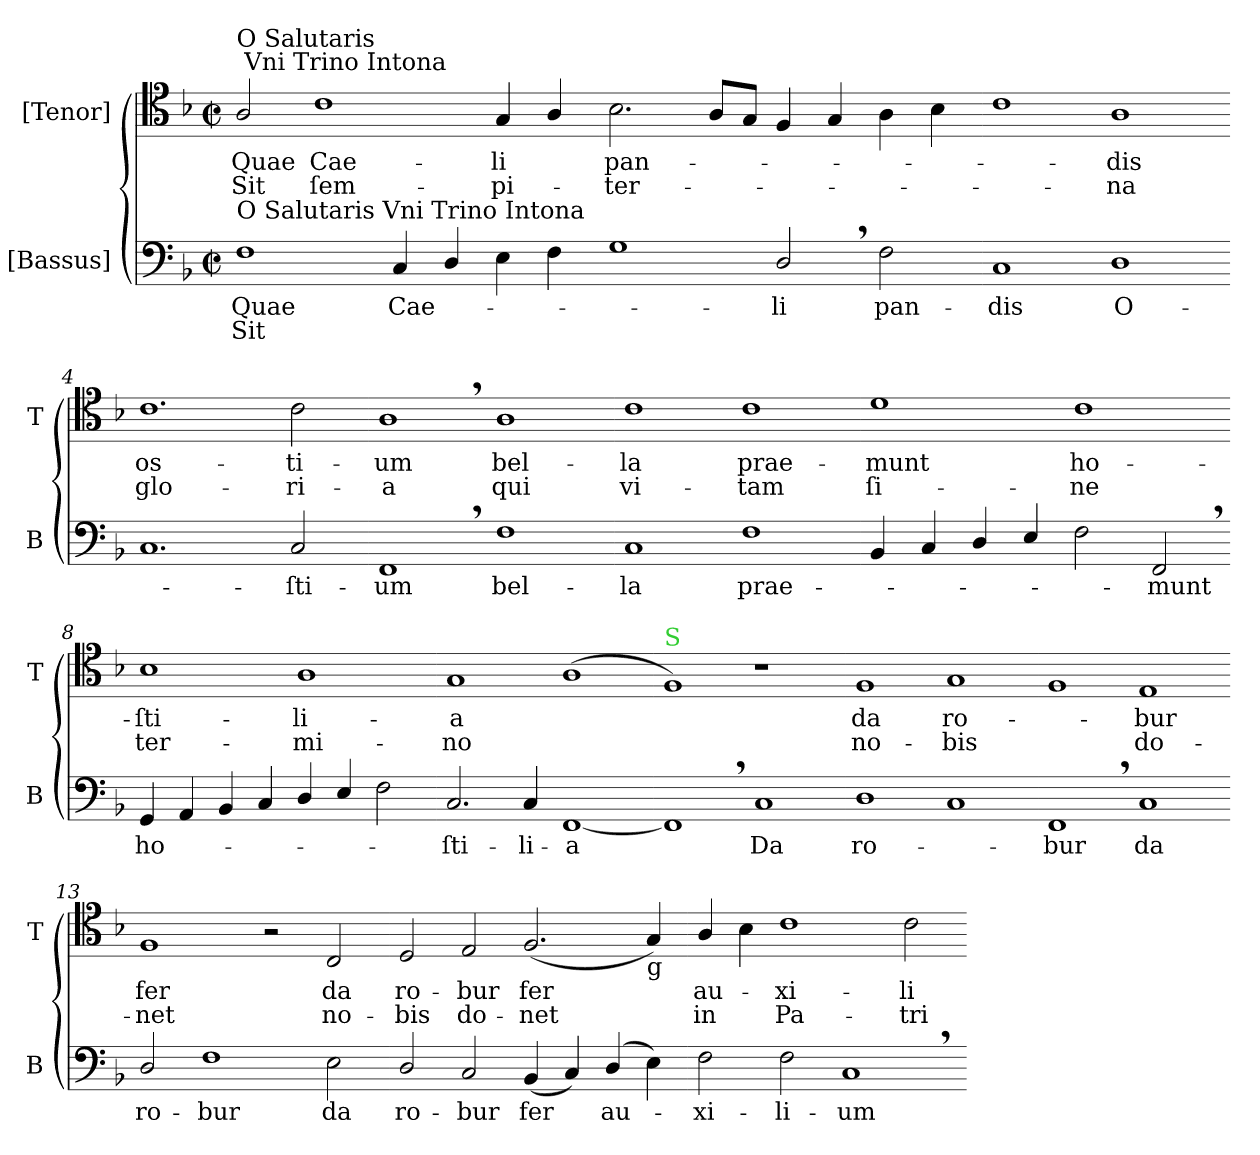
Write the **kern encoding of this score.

**kern	**text	**text	**kern	**text	**text
*part2	*part2	*part2	*part1	*part1	*part1
*staff2	*staff2	*staff2	*staff1	*staff1	*staff1
*I"[Bassus]	*	*	*I"[Tenor]	*	*
*I'B	*	*	*I'T	*	*
*clefF4	*	*	*clefC4	*	*
*k[b-]	*	*	*k[b-]	*	*
*M2/1	*	*	*M2/1	*	*
*met(c|)	*	*	*met(c|)	*	*
=1	=1	=1	=1	=1	=1
!	!	!	!LO:TX:a:t=O Salutaris\n Vni Trino Intona	!	!
!LO:TX:a:t=O Salutaris Vni Trino Intona	!	!	!	!	!
1F	Quae	Sit	2A/	Quae	Sit
.	.	.	1c	Cae-	ſem-
4C/	Cae-	.	.	.	.
4D/	.	.	.	.	.
4E\	.	.	4G/	-li	-pi-
4F\	.	.	4A/	.	.
=2-	=2-	=2-	=2-	=2-	=2-
1G	.	.	2.B-\	pan-	-ter-
.	.	.	8A/L	.	.
.	.	.	8G/J	.	.
2D,/	-li	.	4F/	.	.
.	.	.	4G/	.	.
2F\	pan-	.	4A\	.	.
.	.	.	4B-\	.	.
=3-	=3-	=3-	=3-	=3-	=3-
1C	-dis	.	1c	.	.
1D	O-	.	1A	-dis	na
=4-	=4-	=4-	=4-	=4-	=4-
1.C	.	.	1.c	os-	glo-
2C/	-ſti-	.	2c\	-ti-	-ri-
=5-	=5-	=5-	=5-	=5-	=5-
1FF,	-um	.	1A,	-um	-a
1F	bel-	.	1A	bel-	qui
=6-	=6-	=6-	=6-	=6-	=6-
1C	-la	.	1c	-la	vi-
1F	prae-	.	1c	prae-	-tam
=7-	=7-	=7-	=7-	=7-	=7-
4BB-/	.	.	1d	munt	ſi-
4C/	.	.	.	.	.
4D/	.	.	.	.	.
4E/	.	.	.	.	.
2F\	.	.	1c	ho-	-ne
2FF,/	-munt	.	.	.	.
=8-	=8-	=8-	=8-	=8-	=8-
4GG/	ho-	.	1B-	-ſti-	ter-
4AA/	.	.	.	.	.
4BB-/	.	.	.	.	.
4C/	.	.	.	.	.
4D/	.	.	1A	-li-	-mi-
4E/	.	.	.	.	.
2F\	.	.	.	.	.
=9-	=9-	=9-	=9-	=9-	=9-
2.C/	-ſti-	.	1G	-a	-no
4C/	-li-	.	.	.	.
[1FF	-a	.	(1A	.	.
=10-	=10-	=10-	=10-	=10-	=10-
!	!	!	!LO:TX:a:color=limegreen:t=S	!	!
1FF,]	.	.	1F)	.	.
1C	Da	.	1r	.	.
=11-	=11-	=11-	=11-	=11-	=11-
1D	ro-	.	1F	da	no-
1C	.	.	1G	ro-	-bis
=12-	=12-	=12-	=12-	=12-	=12-
1FF,	-bur	.	1F	.	.
1C	da	.	1E	-bur	do-
=13-	=13-	=13-	=13-	=13-	=13-
2D/	ro-	.	1F	fer	-net
1F	-bur	.	.	.	.
.	.	.	2r	.	.
2E\	da	.	2C/	da	no-
=14-	=14-	=14-	=14-	=14-	=14-
2D/	ro-	.	2D/	ro-	-bis
2C/	-bur	.	2E/	-bur	do-
(4BB-/	fer	.	(2.F/	fer	-net
4C/)	.	.	.	.	.
(<4D/	au-	.	.	.	.
!	!	!	!LO:TX:b:t=g	!	!
4E\)	.	.	4G/)	.	.
=15-	=15-	=15-	=15-	=15-	=15-
2F\	-xi-	.	4A/	au-	in
.	.	.	4B-\	.	.
2F\	-li-	.	1c	-xi-	Pa-
1C,	-um	.	.	.	.
.	.	.	2c\	-li-	-tri-
=-	=-	=-	=-	=-	=-
*-	*-	*-	*-	*-	*-
